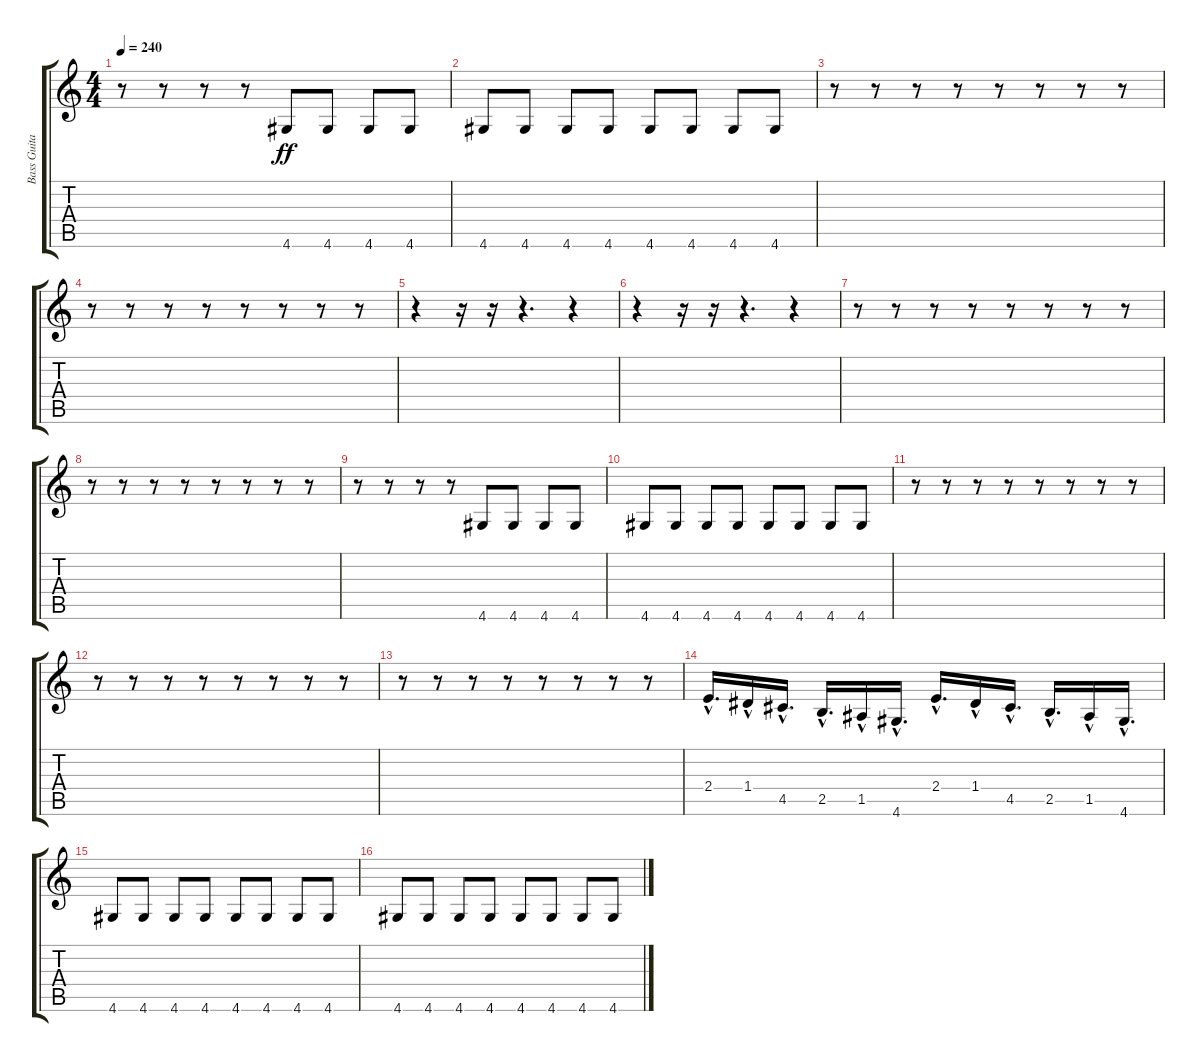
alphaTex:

\track ("Bass Guitar" "Bass Guita") {instrument electricbassfinger}
\staff {score tabs}
\tuning (E4 B3 G3 D3 A2 E2) {hide}
\ts (4 4)
\tempo 240
\clef g2
\ks c
r.8{dy ff} r.8 r.8 r.8 4.6.8 4.6.8 4.6.8 4.6.8 |
4.6.8 4.6.8 4.6.8 4.6.8 4.6.8 4.6.8 4.6.8 4.6.8 |
r.8 r.8 r.8 r.8 r.8 r.8 r.8 r.8 |
r.8 r.8 r.8 r.8 r.8 r.8 r.8 r.8 |
r.4 r.16 r.16 r.4{d} r.4 |
r.4 r.16 r.16 r.4{d} r.4 |
r.8 r.8 r.8 r.8 r.8 r.8 r.8 r.8 |
r.8 r.8 r.8 r.8 r.8 r.8 r.8 r.8 |
r.8 r.8 r.8 r.8 4.6.8 4.6.8 4.6.8 4.6.8 |
4.6.8 4.6.8 4.6.8 4.6.8 4.6.8 4.6.8 4.6.8 4.6.8 |
r.8 r.8 r.8 r.8 r.8 r.8 r.8 r.8 |
r.8 r.8 r.8 r.8 r.8 r.8 r.8 r.8 |
r.8 r.8 r.8 r.8 r.8 r.8 r.8 r.8 |
2.4{hac}.16{d} 1.4{hac}.16 4.5{hac}.16{d} 2.5{hac}.16{d} 1.5{hac}.16 4.6{hac}.16{d} 2.4{hac}.16{d} 1.4{hac}.16 4.5{hac}.16{d} 2.5{hac}.16{d} 1.5{hac}.16 4.6{hac}.16{d} |
4.6.8 4.6.8 4.6.8 4.6.8 4.6.8 4.6.8 4.6.8 4.6.8 |
4.6.8 4.6.8 4.6.8 4.6.8 4.6.8 4.6.8 4.6.8 4.6.8
